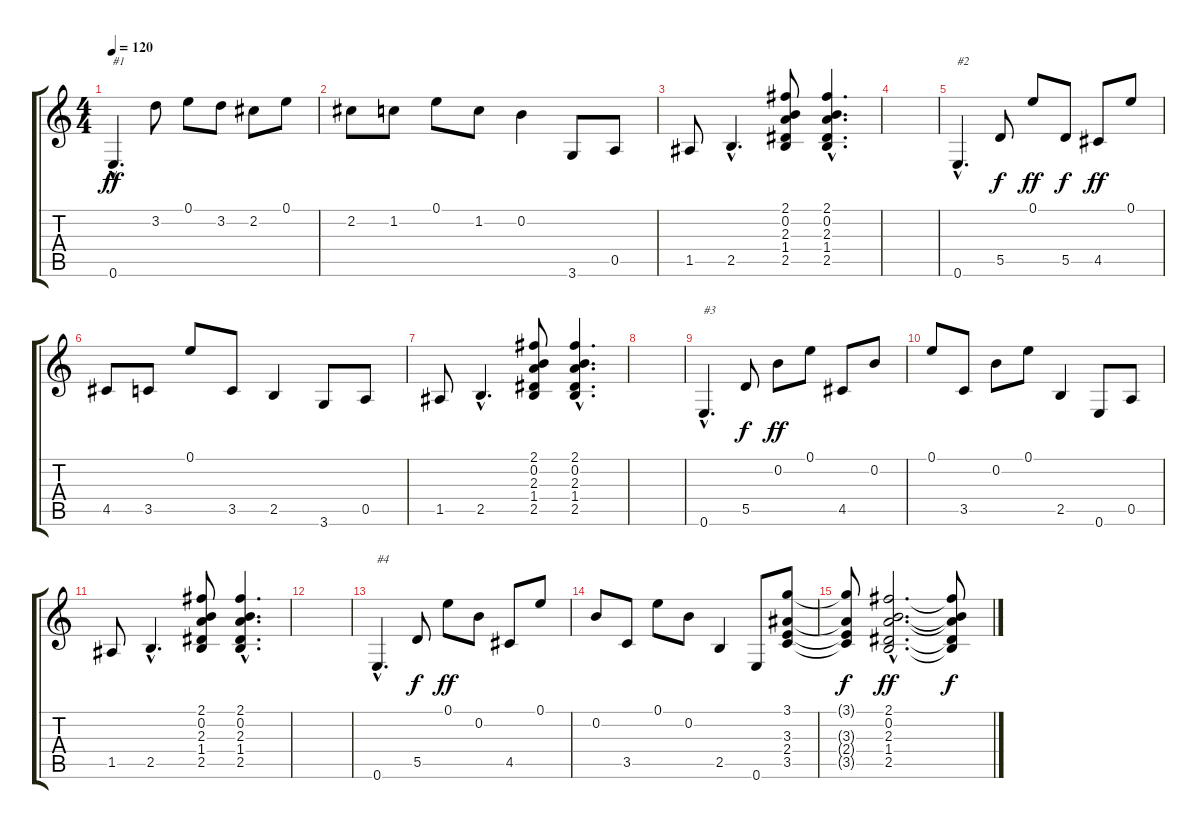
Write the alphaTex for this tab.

\track "" {instrument overdrivenguitar}
\staff {score tabs}
\tuning (E4 B3 G3 D3 A2 E2) {hide}
\ts (4 4)
\tempo 120
\clef g2
\ks c
0.6{hac}.4{d txt "#1" dy ff instrument overdrivenguitar} 3.2.8 0.1.8 3.2.8 2.2.8 0.1.8 |
2.2.8 1.2.8 0.1.8 1.2.8 0.2.4 3.6.8 0.5.8 |
1.5.8 2.5{hac}.4{d} (2.1 0.2 2.3 1.4 2.5).8 (2.1{hac} 0.2{hac} 2.3{hac} 1.4{hac} 2.5{hac}).4{d} |
|
0.6{hac}.4{d txt "#2"} 5.5.8{dy f} 0.1.8{dy ff} 5.5.8{dy f} 4.5.8{dy ff} 0.1.8 |
4.5.8 3.5.8 0.1.8 3.5.8 2.5.4 3.6.8 0.5.8 |
1.5.8 2.5{hac}.4{d} (2.1 0.2 2.3 1.4 2.5).8 (2.1{hac} 0.2{hac} 2.3{hac} 1.4{hac} 2.5{hac}).4{d} |
|
0.6{hac}.4{d txt "#3"} 5.5.8{dy f} 0.2.8{dy ff} 0.1.8 4.5.8 0.2.8 |
0.1.8 3.5.8 0.2.8 0.1.8 2.5.4 0.6.8 0.5.8 |
1.5.8 2.5{hac}.4{d} (2.1 0.2 2.3 1.4 2.5).8 (2.1{hac} 0.2{hac} 2.3{hac} 1.4{hac} 2.5{hac}).4{d} |
|
0.6{hac}.4{d txt "#4"} 5.5.8{dy f} 0.1.8{dy ff} 0.2.8 4.5.8 0.1.8 |
0.2.8 3.5.8 0.1.8 0.2.8 2.5.4 0.6.8 (3.1 3.3 2.4 3.5).8 |
(3.1{t} 3.3{t} 2.4{t} 3.5{t}).8{dy f} (2.1{hac} 0.2{hac} 2.3{hac} 1.4{hac} 2.5{hac}).2{d dy ff} (2.1{t} 0.2{t} 2.3{t} 1.4{t} 2.5{t}).8{dy f}
